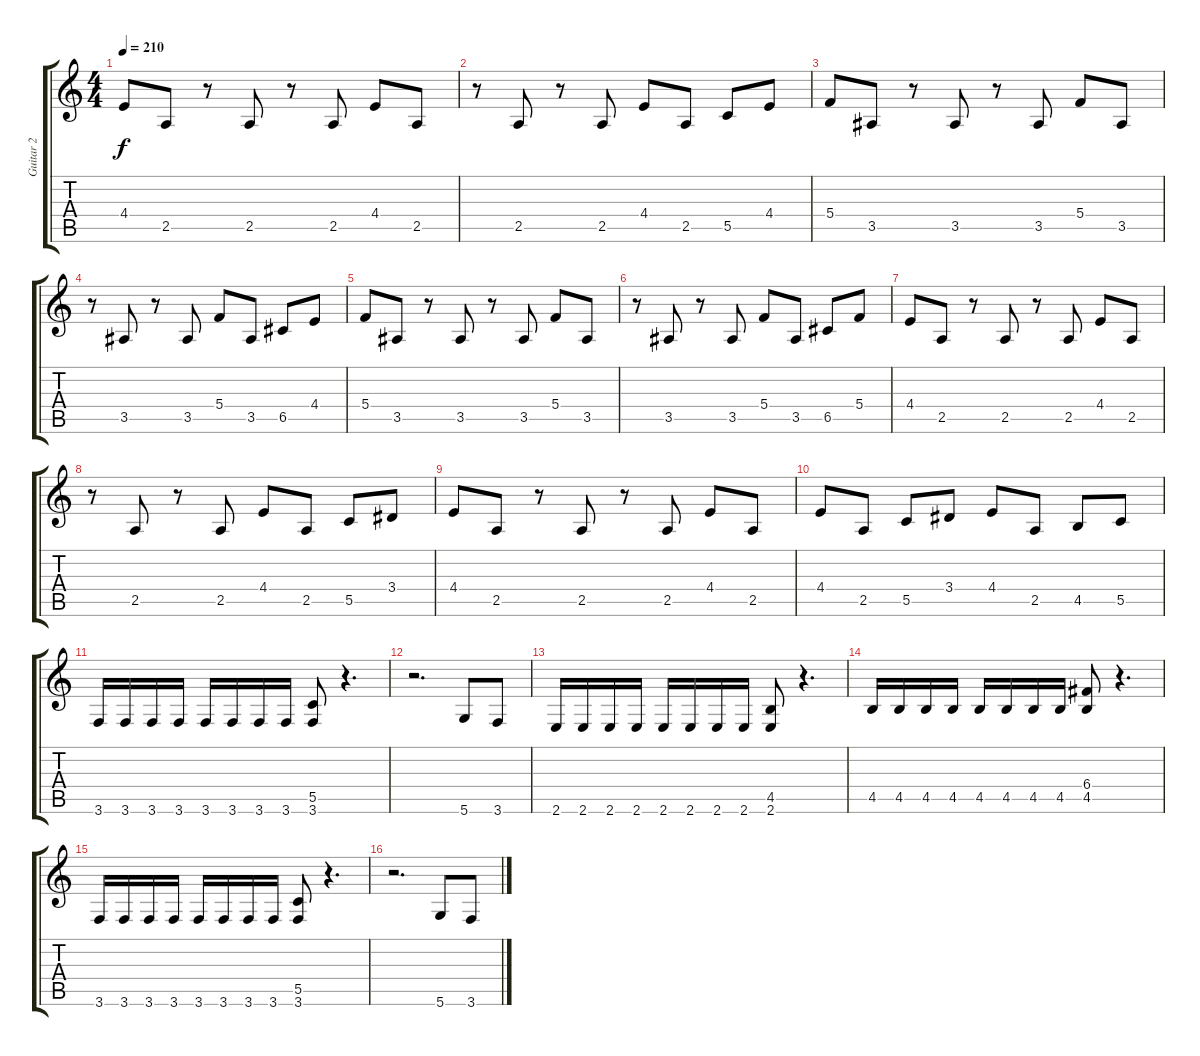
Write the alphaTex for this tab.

\track ("Guitar 2" "Guitar 2") {instrument distortionguitar}
\staff {score tabs}
\tuning (D4 A3 F3 C3 G2 D2) {hide}
\ts (4 4)
\tempo 210
\clef g2
\ks c
4.4.8{dy f} 2.5.8 r.8 2.5.8 r.8 2.5.8 4.4.8 2.5.8 |
r.8 2.5.8 r.8 2.5.8 4.4.8 2.5.8 5.5.8 4.4.8 |
5.4.8 3.5.8 r.8 3.5.8 r.8 3.5.8 5.4.8 3.5.8 |
r.8 3.5.8 r.8 3.5.8 5.4.8 3.5.8 6.5.8 4.4.8 |
5.4.8 3.5.8 r.8 3.5.8 r.8 3.5.8 5.4.8 3.5.8 |
r.8 3.5.8 r.8 3.5.8 5.4.8 3.5.8 6.5.8 5.4.8 |
4.4.8 2.5.8 r.8 2.5.8 r.8 2.5.8 4.4.8 2.5.8 |
r.8 2.5.8 r.8 2.5.8 4.4.8 2.5.8 5.5.8 3.4.8 |
4.4.8 2.5.8 r.8 2.5.8 r.8 2.5.8 4.4.8 2.5.8 |
4.4.8 2.5.8 5.5.8 3.4.8 4.4.8 2.5.8 4.5.8 5.5.8 |
3.6.16 3.6.16 3.6.16 3.6.16 3.6.16 3.6.16 3.6.16 3.6.16 (5.5 3.6).8 r.4{d} |
r.2{d} 5.6.8 3.6.8 |
2.6.16 2.6.16 2.6.16 2.6.16 2.6.16 2.6.16 2.6.16 2.6.16 (4.5 2.6).8 r.4{d} |
4.5.16 4.5.16 4.5.16 4.5.16 4.5.16 4.5.16 4.5.16 4.5.16 (6.4 4.5).8 r.4{d} |
3.6.16 3.6.16 3.6.16 3.6.16 3.6.16 3.6.16 3.6.16 3.6.16 (5.5 3.6).8 r.4{d} |
r.2{d} 5.6.8 3.6.8
